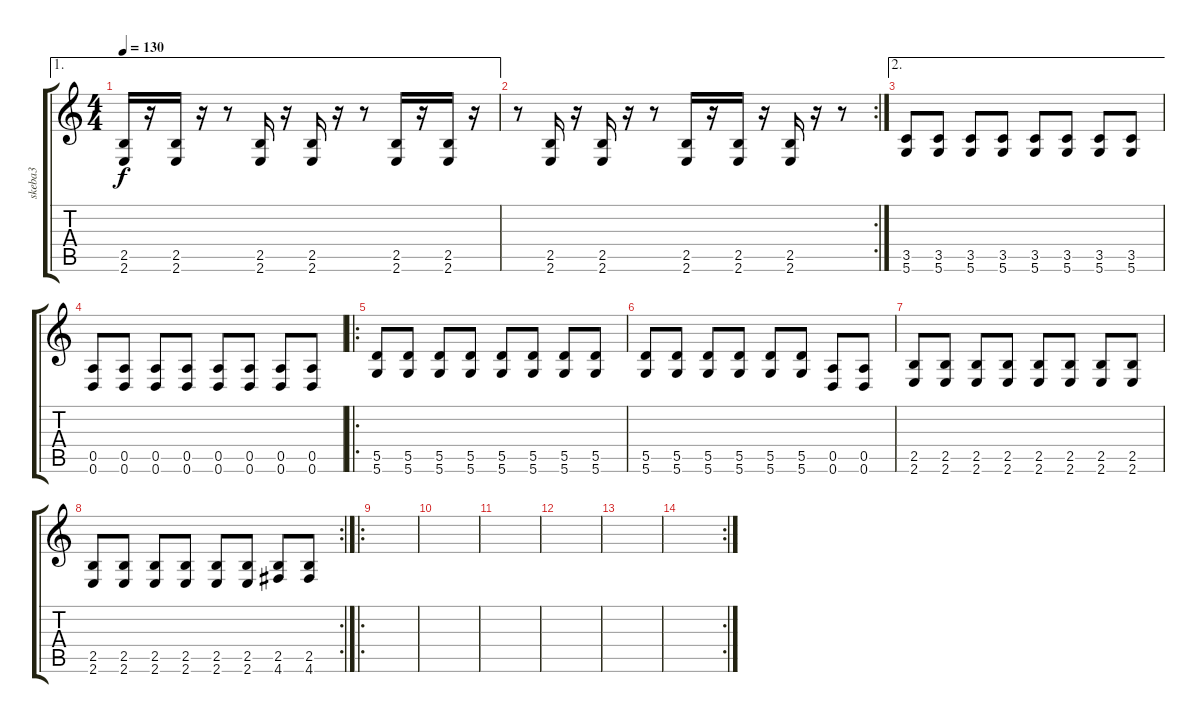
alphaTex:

\track ("skeba3" "skeba3") {instrument overdrivenguitar}
\staff {score tabs}
\tuning (E4 B3 G3 D3 A2 D2) {hide}
\ae 1
\ts (4 4)
\tempo 130
\clef g2
\ks c
(2.5 2.6).16{dy f} r.16 (2.5 2.6).16 r.16 r.8 (2.5 2.6).16 r.16 (2.5 2.6).16 r.16 r.8 (2.5 2.6).16 r.16 (2.5 2.6).16 r.16 |
\rc 2
r.8 (2.5 2.6).16 r.16 (2.5 2.6).16 r.16 r.8 (2.5 2.6).16 r.16 (2.5 2.6).16 r.16 (2.5 2.6).16 r.16 r.8 |
\ae 2
(3.5 5.6).8 (3.5 5.6).8 (3.5 5.6).8 (3.5 5.6).8 (3.5 5.6).8 (3.5 5.6).8 (3.5 5.6).8 (3.5 5.6).8 |
(0.5 0.6).8 (0.5 0.6).8 (0.5 0.6).8 (0.5 0.6).8 (0.5 0.6).8 (0.5 0.6).8 (0.5 0.6).8 (0.5 0.6).8 |
\ro
(5.5 5.6).8 (5.5 5.6).8 (5.5 5.6).8 (5.5 5.6).8 (5.5 5.6).8 (5.5 5.6).8 (5.5 5.6).8 (5.5 5.6).8 |
(5.5 5.6).8 (5.5 5.6).8 (5.5 5.6).8 (5.5 5.6).8 (5.5 5.6).8 (5.5 5.6).8 (0.5 0.6).8 (0.5 0.6).8 |
(2.5 2.6).8 (2.5 2.6).8 (2.5 2.6).8 (2.5 2.6).8 (2.5 2.6).8 (2.5 2.6).8 (2.5 2.6).8 (2.5 2.6).8 |
\rc 2
(2.5 2.6).8 (2.5 2.6).8 (2.5 2.6).8 (2.5 2.6).8 (2.5 2.6).8 (2.5 2.6).8 (2.5 4.6).8 (2.5 4.6).8 |
\ro
|
|
|
|
|
\rc 2
